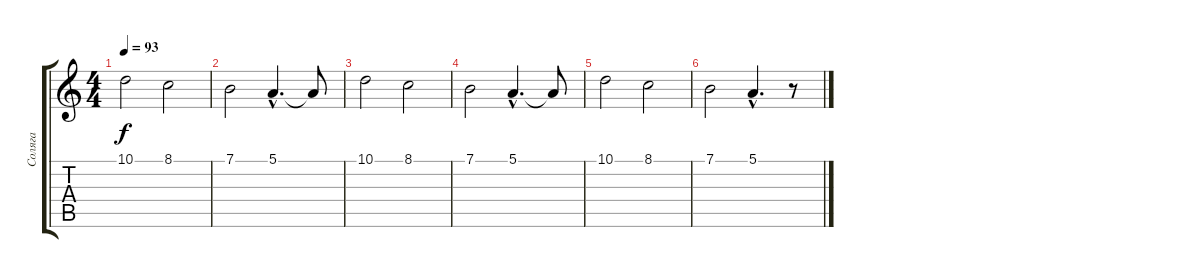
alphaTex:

\track ("Соляга" "Соляга") {instrument rockorgan}
\staff {score tabs}
\tuning (E4 B3 G3 D3 A2 E2) {hide}
\ts (4 4)
\tempo 93
\clef g2
\ks c
10.1.2{dy f} 8.1.2 |
7.1.2 5.1{hac}.4{d} 5.1{t}.8 |
10.1.2 8.1.2 |
7.1.2 5.1{hac}.4{d} 5.1{t}.8 |
10.1.2 8.1.2 |
7.1.2 5.1{hac}.4{d} r.8
